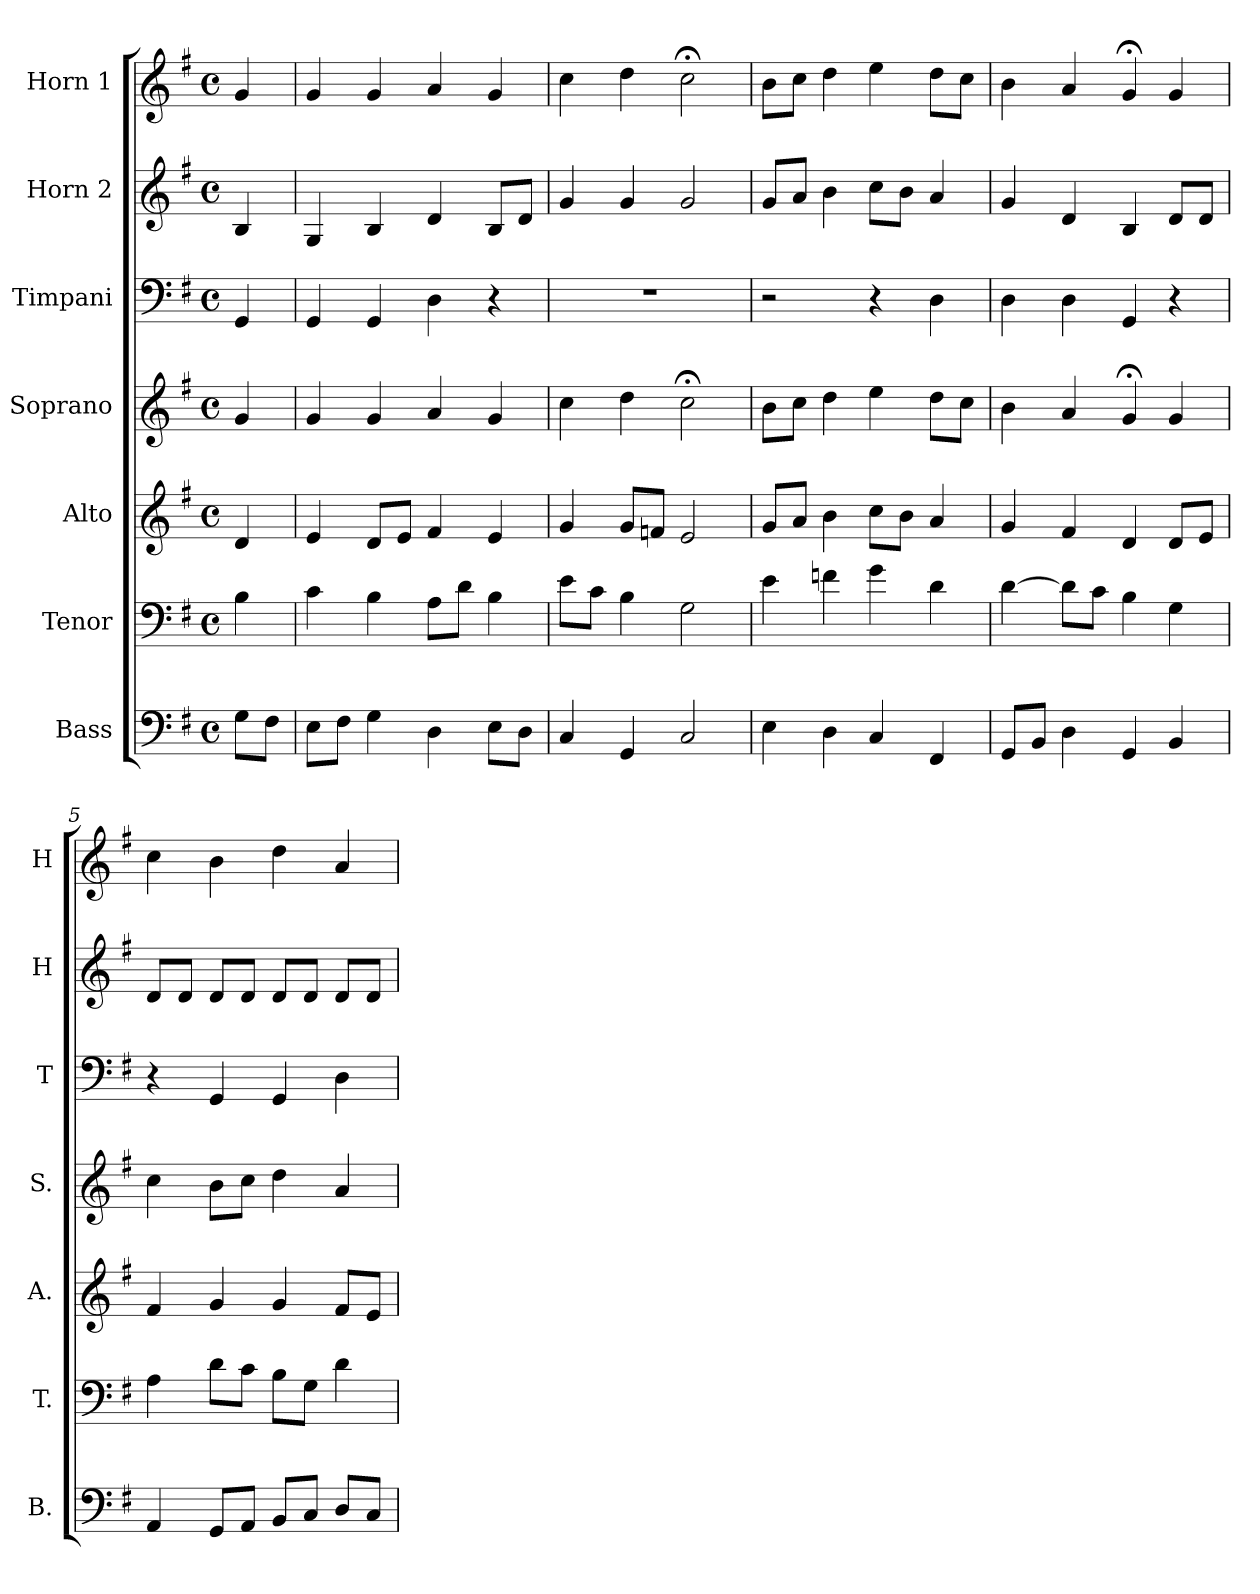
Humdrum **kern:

**kern	**kern	**kern	**kern	**kern	**kern	**kern
*part7	*part6	*part5	*part4	*part3	*part2	*part1
*staff7	*staff6	*staff5	*staff4	*staff3	*staff2	*staff1
*I"Bass	*I"Tenor	*I"Alto	*I"Soprano	*I"Timpani	*I"Horn 2	*I"Horn 1
*I'B.	*I'T.	*I'A.	*I'S.	*I'T	*I'H	*I'H
*clefF4	*clefF4	*clefG2	*clefG2	*clefF4	*clefG2	*clefG2
*	*	*	*	*	*ITrd4c7	*ITrd4c7
*k[f#]	*k[f#]	*k[f#]	*k[f#]	*k[f#]	*k[]	*k[]
*G:	*G:	*G:	*G:	*G:	*C:	*C:
*M4/4	*M4/4	*M4/4	*M4/4	*M4/4	*M4/4	*M4/4
*met(c)	*met(c)	*met(c)	*met(c)	*met(c)	*met(c)	*met(c)
=	=	=	=	=	=	=
8G\L	4B\	4d/	4g/	4GG/	4E/	4c/
8F#\J	.	.	.	.	.	.
=1	=1	=1	=1	=1	=1	=1
8E\L	4c\	4e/	4g/	4GG/	4C/	4c/
8F#\J	.	.	.	.	.	.
4G\	4B\	8d/L	4g/	4GG/	4E/	4c/
.	.	8e/J	.	.	.	.
4D\	8A\L	4f#/	4a/	4D\	4G/	4d/
.	8d\J	.	.	.	.	.
8E\L	4B\	4e/	4g/	4r	8E/L	4c/
8D\J	.	.	.	.	8G/J	.
=2	=2	=2	=2	=2	=2	=2
4C/	8e\L	4g/	4cc\	1r	4c/	4f\
.	8c\J	.	.	.	.	.
4GG/	4B\	8g/L	4dd\	.	4c/	4g\
.	.	8fn/J	.	.	.	.
2C/	2G\	2e/	2cc;<\	.	2c/	2f;<\
=3	=3	=3	=3	=3	=3	=3
4E\	4e\	8g/L	8b\L	2r	8c/L	8e\L
.	.	8a/J	8cc\J	.	8d/J	8f\J
4D\	4fn\	4b\	4dd\	.	4e\	4g\
4C/	4g\	8cc\L	4ee\	4r	8f\L	4a\
.	.	8b\J	.	.	8e\J	.
4FF#/	4d\	4a/	8dd\L	4D\	4d/	8g\L
.	.	.	8cc\J	.	.	8f\J
=4	=4	=4	=4	=4	=4	=4
8GG/L	[4d\	4g/	4b\	4D\	4c/	4e\
8BB/J	.	.	.	.	.	.
4D\	8d\L]	4f#/	4a/	4D\	4G/	4d/
.	8c\J	.	.	.	.	.
4GG/	4B\	4d/	4g;</	4GG/	4E/	4c;</
4BB/	4G\	8d/L	4g/	4r	8G/L	4c/
.	.	8e/J	.	.	8G/J	.
=5	=5	=5	=5	=5	=5	=5
4AA/	4A\	4f#/	4cc\	4r	8G/L	4f\
.	.	.	.	.	8G/J	.
8GG/L	8d\L	4g/	8b\L	4GG/	8G/L	4e\
8AA/J	8c\J	.	8cc\J	.	8G/J	.
8BB/L	8B\L	4g/	4dd\	4GG/	8G/L	4g\
8C/J	8G\J	.	.	.	8G/J	.
8D/L	4d\	8f#/L	4a/	4D\	8G/L	4d/
8C/J	.	8e/J	.	.	8G/J	.
=	=	=	=	=	=	=
*-	*-	*-	*-	*-	*-	*-
